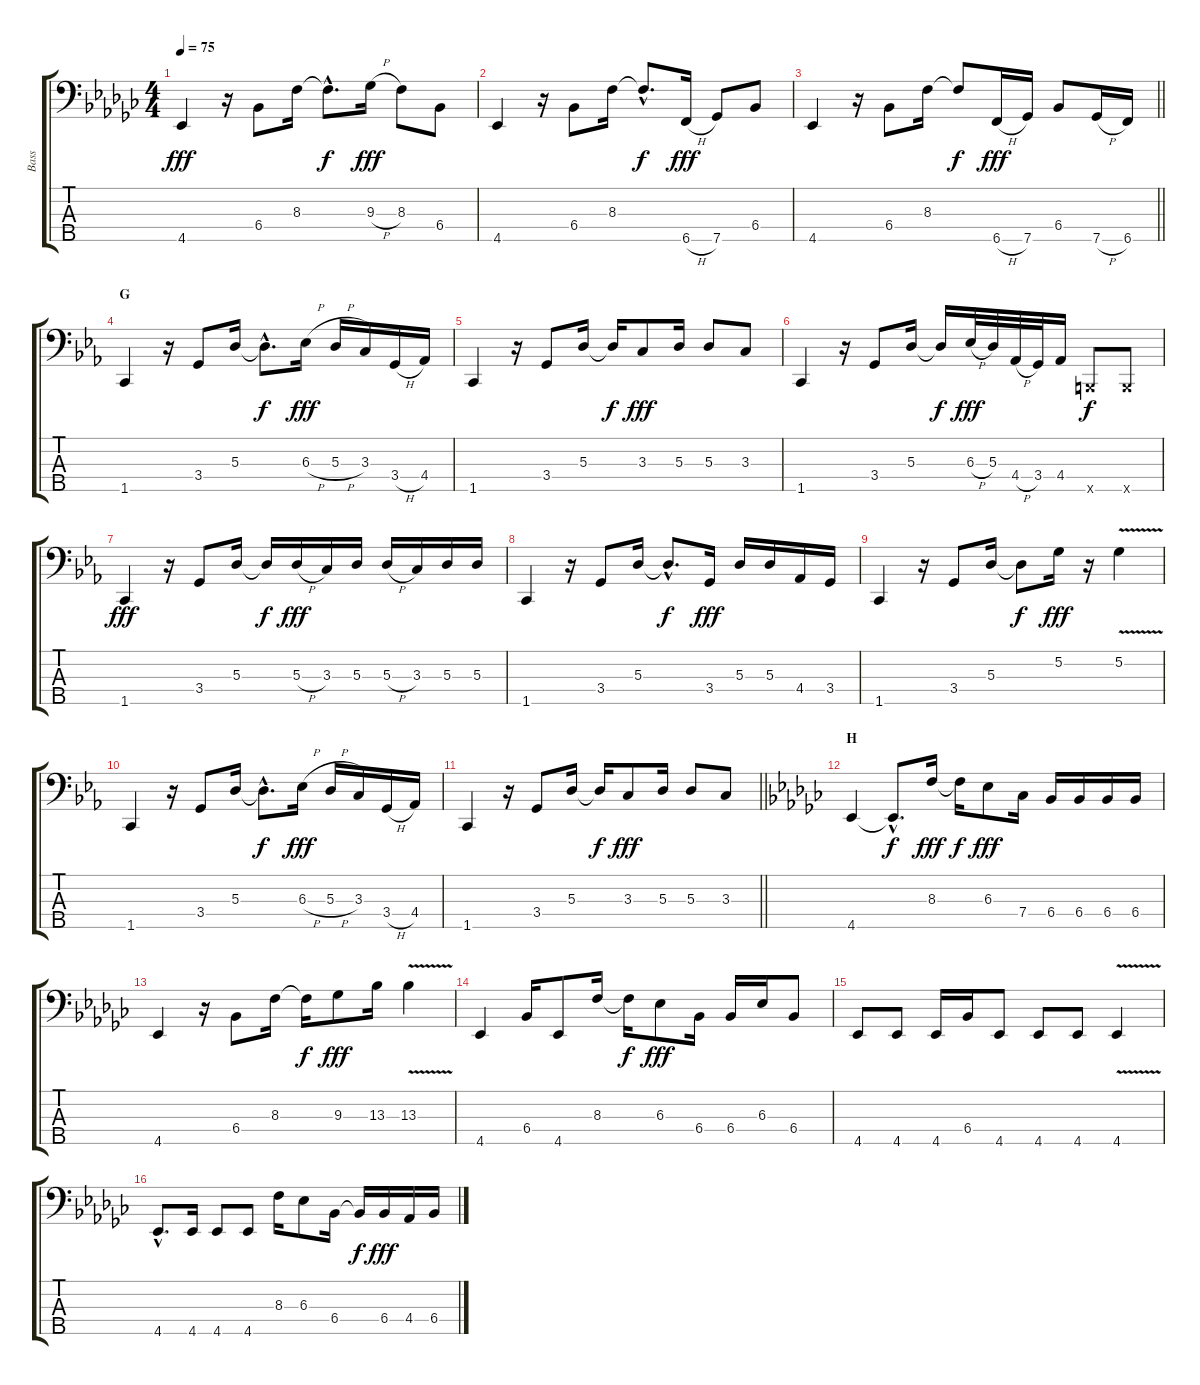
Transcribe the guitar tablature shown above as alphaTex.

\track ("Bass" "Bass") {instrument electricbassfinger}
\staff {score tabs}
\tuning (G2 D2 A1 E1 B0) {hide}
\ts (4 4)
\tempo 75
\clef f4
\ks gb
4.5.4{dy fff} r.16 6.4.8 8.3.16 8.3{hac t}.8{d dy f} 9.3{h}.16{dy fff} 8.3.8 6.4.8 |
4.5.4 r.16 6.4.8 8.3.16 8.3{hac t}.8{d dy f} 6.5{h}.16{dy fff} 7.5.8 6.4.8 |
\barLineRight lightlight
4.5.4 r.16 6.4.8 8.3.16 8.3{t}.8{dy f} 6.5{h}.16{dy fff} 7.5.16 6.4.8 7.5{h}.16 6.5.16 |
\section ("" "G")
\ks eb
1.5.4 r.16 3.4.8 5.3.16 5.3{hac t}.8{d dy f} 6.3{h}.16{dy fff} 5.3{h}.16 3.3.16 3.4{h}.16 4.4.16 |
1.5.4 r.16 3.4.8 5.3.16 5.3{t}.16{dy f} 3.3.8{dy fff} 5.3.16 5.3.8 3.3.8 |
1.5.4 r.16 3.4.8 5.3.16 5.3{t}.16{dy f} 6.3{h}.32{dy fff} 5.3.32 4.4{h}.32 3.4.32 4.4.16 0.5{x}.8{dy f} 0.5{x}.8 |
1.5.4{dy fff} r.16 3.4.8 5.3.16 5.3{t}.16{dy f} 5.3{h}.16{dy fff} 3.3.16 5.3.16 5.3{h}.16 3.3.16 5.3.16 5.3.16 |
1.5.4 r.16 3.4.8 5.3.16 5.3{hac t}.8{d dy f} 3.4.16{dy fff} 5.3.16 5.3.16 4.4.16 3.4.16 |
1.5.4 r.16 3.4.8 5.3.16 5.3{t}.8{dy f} 5.2.16{dy fff} r.16 5.2{v}.4 |
1.5.4 r.16 3.4.8 5.3.16 5.3{hac t}.8{d dy f} 6.3{h}.16{dy fff} 5.3{h}.16 3.3.16 3.4{h}.16 4.4.16 |
\barLineRight lightlight
1.5.4 r.16 3.4.8 5.3.16 5.3{t}.16{dy f} 3.3.8{dy fff} 5.3.16 5.3.8 3.3.8 |
\section ("" "H")
\ks gb
4.5.4 4.5{hac t}.8{d dy f} 8.3.16{dy fff} 8.3{t}.16{dy f} 6.3.8{dy fff} 7.4.16 6.4.16 6.4.16 6.4.16 6.4.16 |
4.5.4 r.16 6.4.8 8.3.16 8.3{t}.16{dy f} 9.3.8{dy fff} 13.3.16 13.3{v}.4 |
4.5.4 6.4.16 4.5.8 8.3.16 8.3{t}.16{dy f} 6.3.8{dy fff} 6.4.16 6.4.16 6.3.16 6.4.8 |
4.5.8 4.5.8 4.5.16 6.4.16 4.5.8 4.5.8 4.5.8 4.5{v}.4 |
4.5{hac}.8{d} 4.5.16 4.5.8 4.5.8 8.3.16 6.3.8 6.4.16 6.4{t}.16{dy f} 6.4.16{dy fff} 4.4.16 6.4.16
